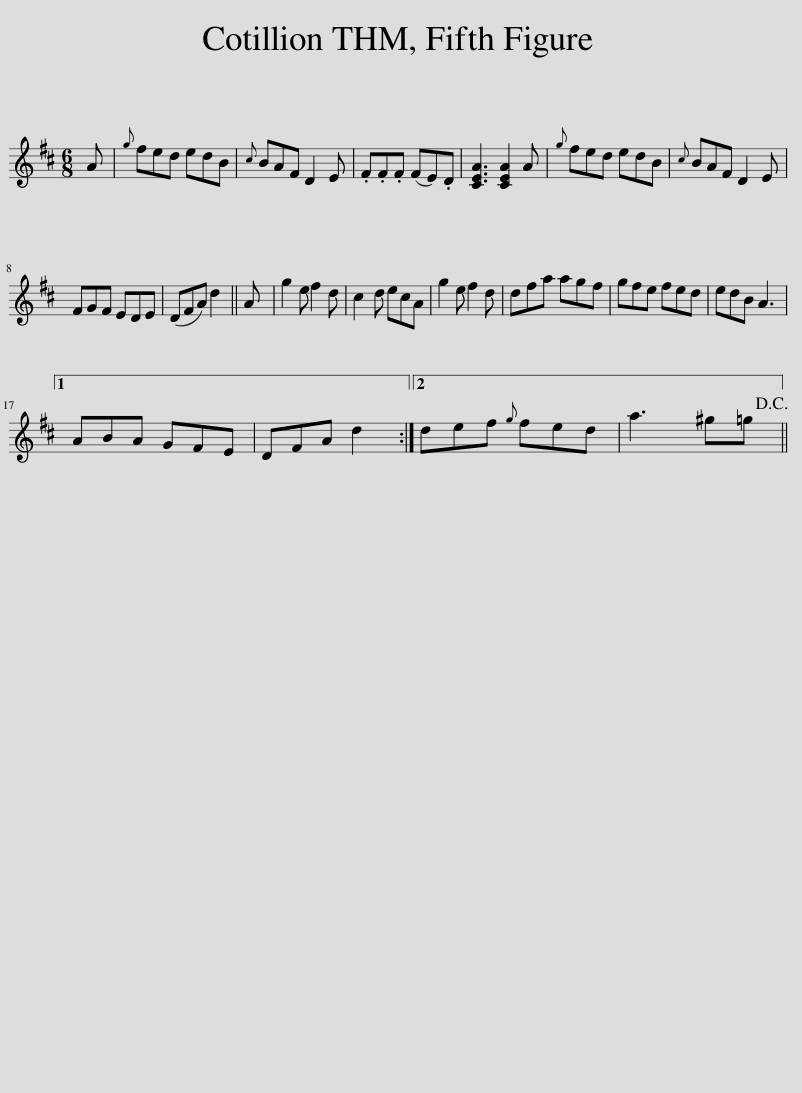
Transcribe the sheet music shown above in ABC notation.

X:1
L:1/8
M:6/8
I:linebreak $
K:D
V:1 treble
V:1
 A |{g} fed edB |{c} BAF D2 E | .F.F.F (FE).D | [CEA]3 [CEA]2 A | %5
{g} fed edB |{c} BAF D2 E |$ FGF EDE | (DFA) d2 || A | %10
 g2 e f2 d | c2 d ecA | g2 e f2 d | dfa agf | gfe fed | %15
 edB A3 |1$ ABA GFE | DFA d2 :|2 def{g} fed | a3 ^g=g!D.C.! || %20
